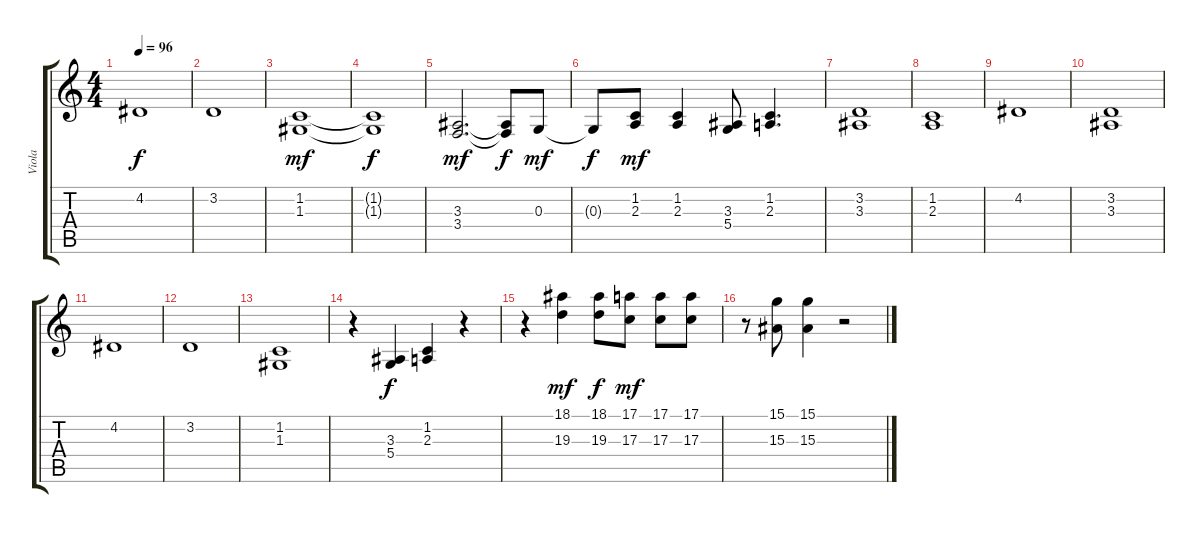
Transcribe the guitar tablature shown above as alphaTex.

\track ("Viola" "Viola") {instrument viola}
\staff {score tabs}
\tuning (E4 B3 G3 D3 A2 E2) {hide}
\ts (4 4)
\tempo 96
\clef g2
\ks c
4.2.1{dy f} |
3.2.1 |
(1.2 1.3).1{dy mf} |
(1.2{t} 1.3{t}).1{dy f} |
(3.3 3.4).2{d dy mf} (3.3{t} 3.4{t}).8{dy f} 0.3.8{dy mf} |
0.3{t}.8{dy f} (1.2 2.3).8{dy mf} (1.2 2.3).4 (3.3 5.4).8 (1.2 2.3).4{d} |
(3.2 3.3).1 |
(1.2 2.3).1 |
4.2.1 |
(3.2 3.3).1 |
4.2.1 |
3.2.1 |
(1.2 1.3).1 |
r.4 (3.3 5.4).4{dy f} (1.2 2.3).4 r.4 |
r.4 (18.1 19.3).4{dy mf} (18.1 19.3).8{dy f} (17.1 17.3).8{dy mf} (17.1 17.3).8 (17.1 17.3).8 |
r.8 (15.1 15.3).8 (15.1 15.3).4 r.2
